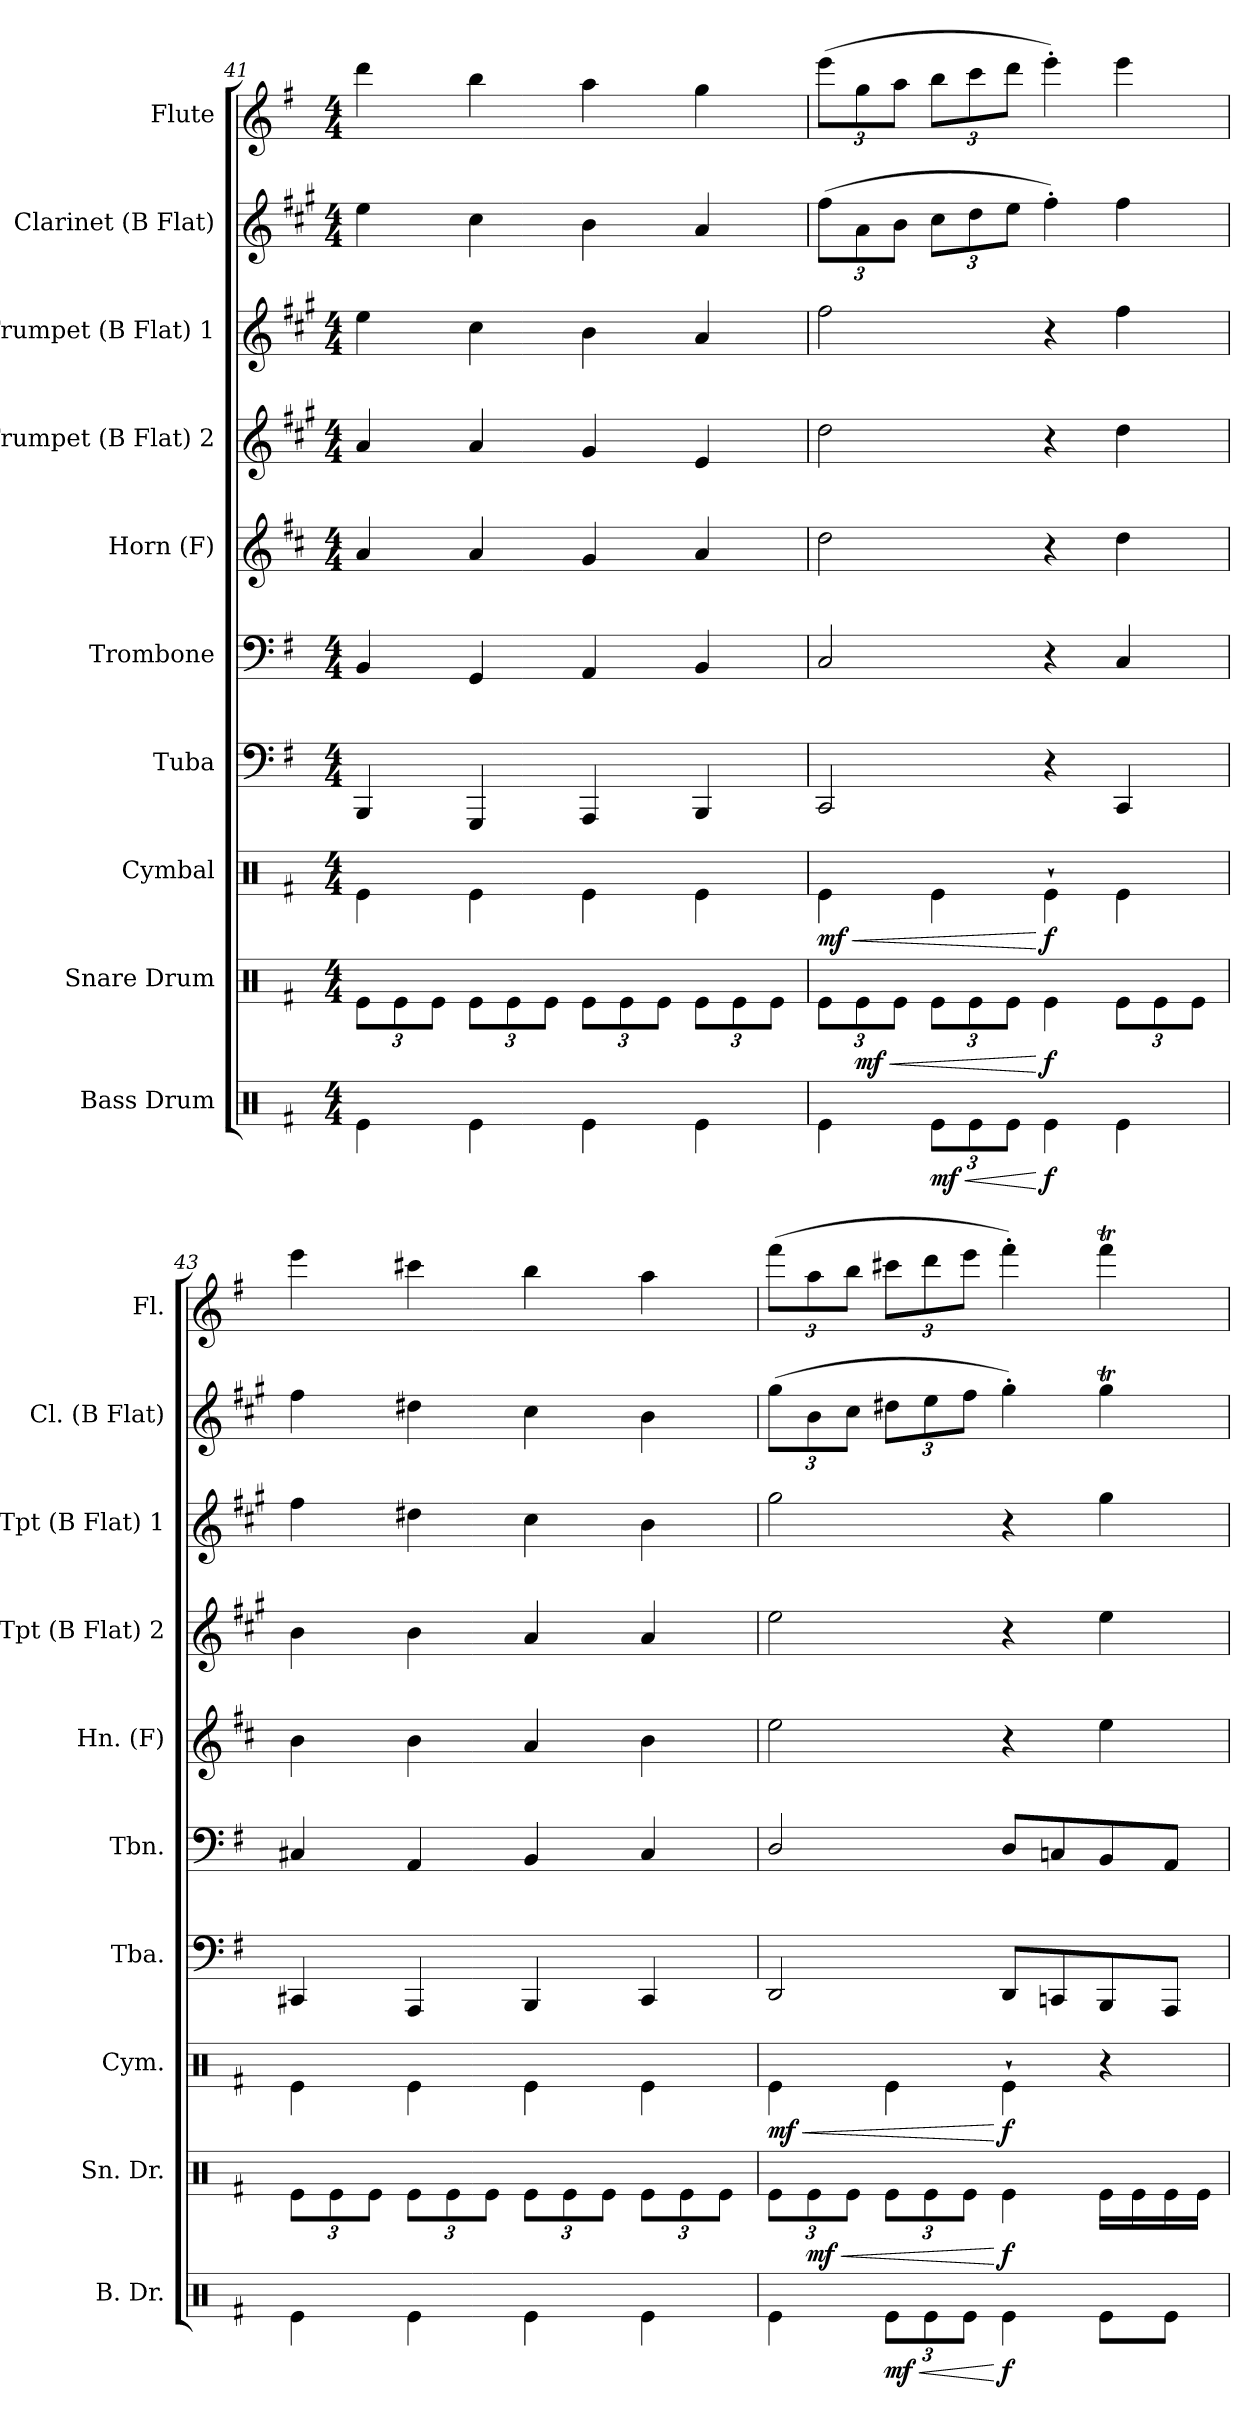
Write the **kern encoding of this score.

**kern	**dynam	**kern	**dynam	**kern	**dynam	**kern	**kern	**kern	**kern	**kern	**kern	**kern
*part10	*part10	*part9	*part9	*part8	*part8	*part7	*part6	*part5	*part4	*part3	*part2	*part1
*staff10	*staff10	*staff9	*staff9	*staff8	*staff8	*staff7	*staff6	*staff5	*staff4	*staff3	*staff2	*staff1
*I"Bass Drum	*	*I"Snare Drum	*	*I"Cymbal	*	*I"Tuba	*I"Trombone	*I"Horn (F)	*I"Trumpet (B Flat) 2	*I"Trumpet (B Flat) 1	*I"Clarinet (B Flat)	*I"Flute
*I'B. Dr.	*	*I'Sn. Dr.	*	*I'Cym.	*	*I'Tba.	*I'Tbn.	*I'Hn. (F)	*I'Tpt (B Flat) 2	*I'Tpt (B Flat) 1	*I'Cl. (B Flat)	*I'Fl.
*clefX	*	*clefX	*	*clefX	*	*clefF4	*clefF4	*clefG2	*clefG2	*clefG2	*clefG2	*clefG2
*	*	*	*	*	*	*	*	*ITrd4c7	*ITrd1c2	*ITrd1c2	*ITrd1c2	*
*k[f#]	*	*k[f#]	*	*k[f#]	*	*k[f#]	*k[f#]	*k[f#]	*k[f#]	*k[f#]	*k[f#]	*k[f#]
*G:	*	*G:	*	*G:	*	*G:	*G:	*G:	*G:	*G:	*G:	*G:
*M4/4	*	*M4/4	*	*M4/4	*	*M4/4	*M4/4	*M4/4	*M4/4	*M4/4	*M4/4	*M4/4
*	*	*Xbrackettup	*	*	*	*	*	*	*	*	*	*
=41	=41	=41	=41	=41	=41	=41	=41	=41	=41	=41	=41	=41
4Re\	.	12Re\L	.	4Re\	.	4BBB/	4BB/	4d/	4g/	4dd\	4dd\	4ddd\
.	.	12Re\	.	.	.	.	.	.	.	.	.	.
.	.	12Re\J	.	.	.	.	.	.	.	.	.	.
4Re\	.	12Re\L	.	4Re\	.	4GGG/	4GG/	4d/	4g/	4b\	4b\	4bb\
.	.	12Re\	.	.	.	.	.	.	.	.	.	.
.	.	12Re\J	.	.	.	.	.	.	.	.	.	.
4Re\	.	12Re\L	.	4Re\	.	4AAA/	4AA/	4c/	4f#/	4a\	4a\	4aa\
.	.	12Re\	.	.	.	.	.	.	.	.	.	.
.	.	12Re\J	.	.	.	.	.	.	.	.	.	.
4Re\	.	12Re\L	.	4Re\	.	4BBB/	4BB/	4d/	4d/	4g/	4g/	4gg\
.	.	12Re\	.	.	.	.	.	.	.	.	.	.
.	.	12Re\J	.	.	.	.	.	.	.	.	.	.
=42	=42	=42	=42	=42	=42	=42	=42	=42	=42	=42	=42	=42
!	!	!	!	!	!LO:HP:b	!	!	!	!	!	!	!
*	*	*	*	*	*	*	*	*	*	*	*Xbrackettup	*Xbrackettup
!	!	!	!	!	!LO:DY:n=1:b	!	!	!	!	!	!	!
4Re\	.	12Re\L	.	4Re\	< mf	2CC/	2C/	2g\	2cc\	2ee\	(12ee\L	(12eee\L
!	!	!	!LO:HP:b	!	!	!	!	!	!	!	!	!
!	!	!	!LO:DY:n=1:b	!	!	!	!	!	!	!	!	!
.	.	12Re\	< mf	.	.	.	.	.	.	.	12g\	12gg\
.	.	12Re\J	.	.	.	.	.	.	.	.	12a\J	12aa\J
*Xbrackettup	*	*	*	*	*	*	*	*	*	*	*	*
!	!LO:HP:b	!	!	!	!	!	!	!	!	!	!	!
!	!LO:DY:n=1:b	!	!	!	!	!	!	!	!	!	!	!
12Re\L	< mf	12Re\L	.	4Re\	.	.	.	.	.	.	12b\L	12bb\L
12Re\	.	12Re\	.	.	.	.	.	.	.	.	12cc\	12ccc\
12Re\J	.	12Re\J	.	.	.	.	.	.	.	.	12dd\J	12ddd\J
!	!LO:DY:n=2:b	!	!LO:DY:n=2:b	!	!LO:DY:n=2:b	!	!	!	!	!	!	!
4Re\	[ f	4Re\	[ f	4Re`>\	[ f	4r	4r	4r	4r	4r	4ee'>\)	4eee'>\)
4Re\	.	12Re\L	.	4Re\	.	4CC/	4C/	4g\	4cc\	4ee\	4ee\	4eee\
.	.	12Re\	.	.	.	.	.	.	.	.	.	.
.	.	12Re\J	.	.	.	.	.	.	.	.	.	.
!!LO:PB:g=z
=43	=43	=43	=43	=43	=43	=43	=43	=43	=43	=43	=43	=43
4Re\	.	12Re\L	.	4Re\	.	4CC#X/	4C#X/	4e\	4a\	4ee\	4ee\	4eee\
.	.	12Re\	.	.	.	.	.	.	.	.	.	.
.	.	12Re\J	.	.	.	.	.	.	.	.	.	.
4Re\	.	12Re\L	.	4Re\	.	4AAA/	4AA/	4e\	4a\	4cc#X\	4cc#X\	4ccc#X\
.	.	12Re\	.	.	.	.	.	.	.	.	.	.
.	.	12Re\J	.	.	.	.	.	.	.	.	.	.
4Re\	.	12Re\L	.	4Re\	.	4BBB/	4BB/	4d/	4g/	4b\	4b\	4bb\
.	.	12Re\	.	.	.	.	.	.	.	.	.	.
.	.	12Re\J	.	.	.	.	.	.	.	.	.	.
4Re\	.	12Re\L	.	4Re\	.	4CC#/	4C#/	4e\	4g/	4a\	4a\	4aa\
.	.	12Re\	.	.	.	.	.	.	.	.	.	.
.	.	12Re\J	.	.	.	.	.	.	.	.	.	.
=44	=44	=44	=44	=44	=44	=44	=44	=44	=44	=44	=44	=44
!	!	!	!	!	!LO:HP:b	!	!	!	!	!	!	!
!	!	!	!	!	!LO:DY:n=1:b	!	!	!	!	!	!	!
4Re\	.	12Re\L	.	4Re\	< mf	2DD/	2D/	2a\	2dd\	2ff#\	(12ff#\L	(12fff#\L
!	!	!	!LO:HP:b	!	!	!	!	!	!	!	!	!
!	!	!	!LO:DY:n=1:b	!	!	!	!	!	!	!	!	!
.	.	12Re\	< mf	.	.	.	.	.	.	.	12a\	12aa\
.	.	12Re\J	.	.	.	.	.	.	.	.	12b\J	12bb\J
!	!LO:HP:b	!	!	!	!	!	!	!	!	!	!	!
!	!LO:DY:n=1:b	!	!	!	!	!	!	!	!	!	!	!
12Re\L	< mf	12Re\L	.	4Re\	.	.	.	.	.	.	12cc#X\L	12ccc#X\L
12Re\	.	12Re\	.	.	.	.	.	.	.	.	12dd\	12ddd\
12Re\J	.	12Re\J	.	.	.	.	.	.	.	.	12ee\J	12eee\J
!	!LO:DY:n=2:b	!	!LO:DY:n=2:b	!	!LO:DY:n=2:b	!	!	!	!	!	!	!
4Re\	[ f	4Re\	[ f	4Re`>\	[ f	8DD/L	8D/L	4r	4r	4r	4ff#'>\)	4fff#'>\)
.	.	.	.	.	.	8CCn/	8Cn/	.	.	.	.	.
8Re\L	.	16Re\LL	.	4r	.	8BBB/	8BB/	4a\	4dd\	4ff#\	4ff#t\	4fff#t\
.	.	16Re\	.	.	.	.	.	.	.	.	.	.
8Re\J	.	16Re\	.	.	.	8AAA/J	8AA/J	.	.	.	.	.
.	.	16Re\JJ	.	.	.	.	.	.	.	.	.	.
=	=	=	=	=	=	=	=	=	=	=	=	=
*-	*-	*-	*-	*-	*-	*-	*-	*-	*-	*-	*-	*-
